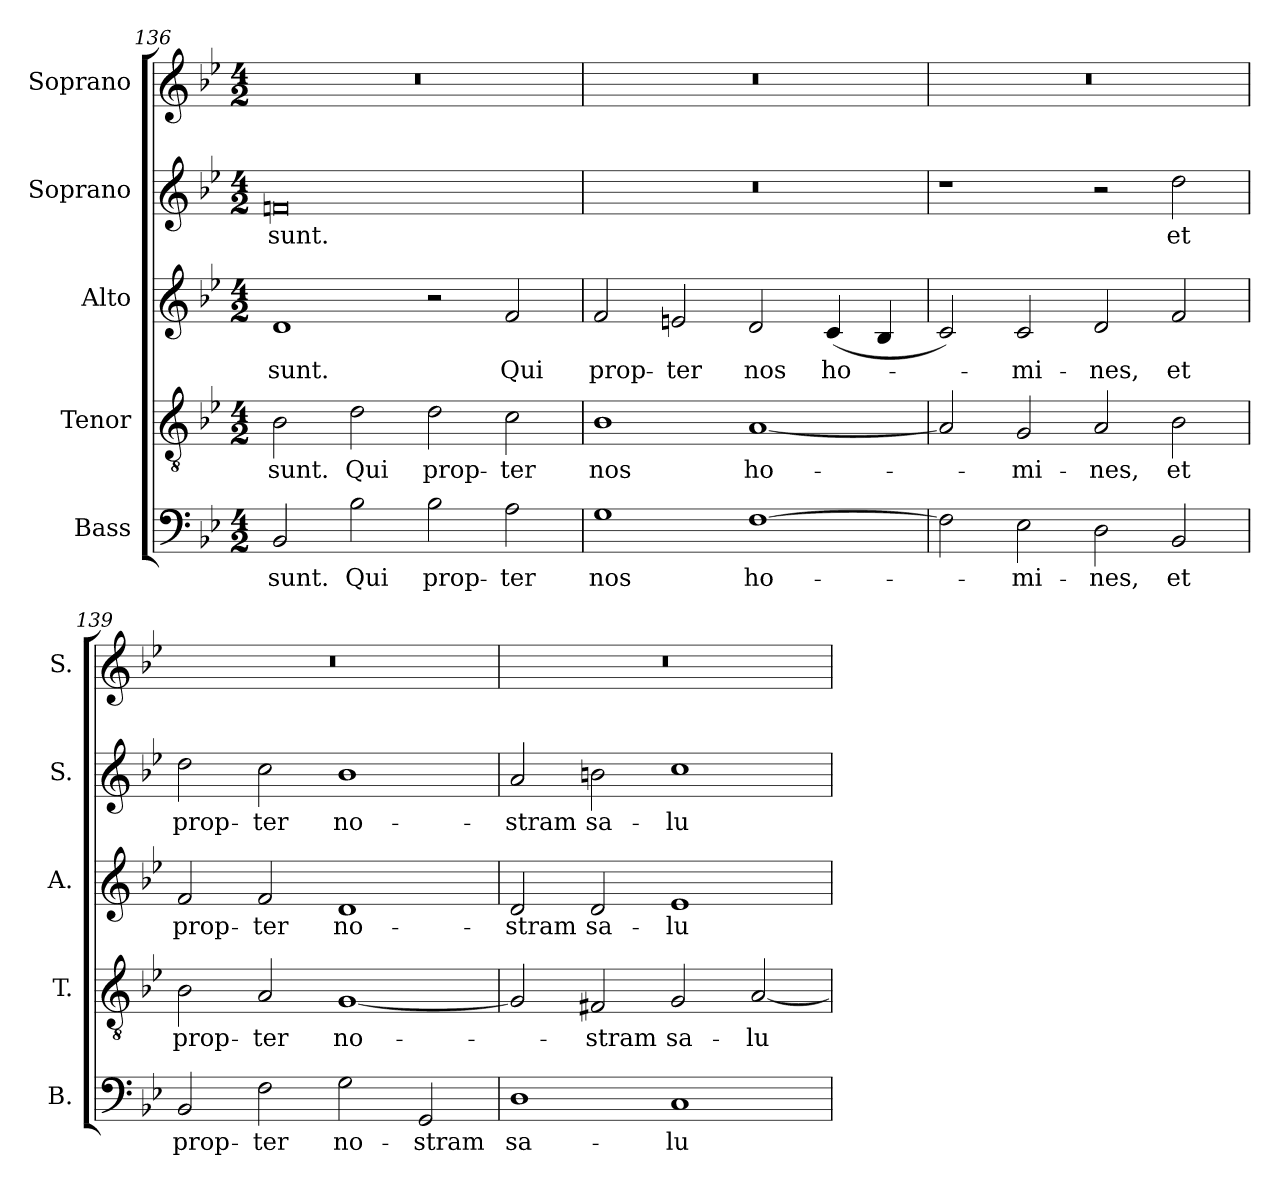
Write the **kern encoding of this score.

**kern	**text	**kern	**text	**kern	**text	**kern	**text	**kern
*part5	*part5	*part4	*part4	*part3	*part3	*part2	*part2	*part1
*staff5	*staff5	*staff4	*staff4	*staff3	*staff3	*staff2	*staff2	*staff1
*I"Bass	*	*I"Tenor	*	*I"Alto	*	*I"Soprano	*	*I"Soprano
*I'B.	*	*I'T.	*	*I'A.	*	*I'S.	*	*I'S.
*clefF4	*	*clefGv2	*	*clefG2	*	*clefG2	*	*clefG2
*	*	*ITrd7c12	*	*	*	*	*	*
*k[b-e-]	*	*k[b-e-]	*	*k[b-e-]	*	*k[b-e-]	*	*k[b-e-]
*B-:	*	*B-:	*	*B-:	*	*B-:	*	*B-:
*M4/2	*	*M4/2	*	*M4/2	*	*M4/2	*	*M4/2
*MM160	*	*MM160	*	*MM160	*	*MM160	*	*MM160
=136	=136	=136	=136	=136	=136	=136	=136	=136
!	!LO:LY:b:color=#000000	!	!	!	!	!	!	!
!	!	!	!LO:LY:b:color=#000000	!	!	!	!	!
!	!	!	!	!	!LO:LY:b:color=#000000	!	!	!
!	!	!	!	!	!	!	!LO:LY:b:color=#000000	!LO:N:vis=1
2BB-i/	sunt.	2BB-i\	sunt.	1di	sunt.	0fni	sunt.	0r
!	!LO:LY:b:color=#000000	!	!	!	!	!	!	!
!	!	!	!LO:LY:b:color=#000000	!	!	!	!	!
2B-i\	Qui	2Di\	Qui	.	.	.	.	.
!	!LO:LY:b:color=#000000	!	!	!	!	!	!	!
!	!	!	!LO:LY:b:color=#000000	!	!	!	!	!
2B-i\	prop-	2Di\	prop-	2r	.	.	.	.
!	!LO:LY:b:color=#000000	!	!	!	!	!	!	!
!	!	!	!LO:LY:b:color=#000000	!	!	!	!	!
!	!	!	!	!	!LO:LY:b:color=#000000	!	!	!
2Ai\	-ter	2Ci\	-ter	2fi/	Qui	.	.	.
=137	=137	=137	=137	=137	=137	=137	=137	=137
!	!LO:LY:b:color=#000000	!	!	!	!	!	!	!
!	!	!	!LO:LY:b:color=#000000	!	!	!	!	!
!	!	!	!	!	!LO:LY:b:color=#000000	!LO:N:vis=1	!	!LO:N:vis=1
1Gi	nos	1BB-i	nos	2fi/	prop-	0r	.	0r
!	!	!	!	!	!LO:LY:b:color=#000000	!	!	!
.	.	.	.	2eni/	-ter	.	.	.
!	!LO:LY:b:color=#000000	!	!	!	!	!	!	!
!	!	!	!LO:LY:b:color=#000000	!	!	!	!	!
!	!	!	!	!	!LO:LY:b:color=#000000	!	!	!
[1Fi	ho-	[1AAi	ho-	2di/	nos	.	.	.
!	!	!	!	!	!LO:LY:b:color=#000000	!	!	!
.	.	.	.	(4ci/	ho-	.	.	.
.	.	.	.	4B-i/	.	.	.	.
=138	=138	=138	=138	=138	=138	=138	=138	=138
!	!	!	!	!	!	!	!	!LO:N:vis=1
2Fi\]	.	2AAi/]	.	2ci/)	.	1r	.	0r
!	!LO:LY:b:color=#000000	!	!	!	!	!	!	!
!	!	!	!LO:LY:b:color=#000000	!	!	!	!	!
!	!	!	!	!	!LO:LY:b:color=#000000	!	!	!
2E-i\	-mi-	2GGi/	-mi-	2ci/	-mi-	.	.	.
!	!LO:LY:b:color=#000000	!	!	!	!	!	!	!
!	!	!	!LO:LY:b:color=#000000	!	!	!	!	!
!	!	!	!	!	!LO:LY:b:color=#000000	!	!	!
2Di\	-nes,	2AAi/	-nes,	2di/	-nes,	2r	.	.
!	!LO:LY:b:color=#000000	!	!	!	!	!	!	!
!	!	!	!LO:LY:b:color=#000000	!	!	!	!	!
!	!	!	!	!	!LO:LY:b:color=#000000	!	!	!
!	!	!	!	!	!	!	!LO:LY:b:color=#000000	!
2BB-i/	et	2BB-i\	et	2fi/	et	2ddi\	et	.
!!LO:PB:g=z
=139	=139	=139	=139	=139	=139	=139	=139	=139
!	!LO:LY:b:color=#000000	!	!	!	!	!	!	!
!	!	!	!LO:LY:b:color=#000000	!	!	!	!	!
!	!	!	!	!	!LO:LY:b:color=#000000	!	!	!
!	!	!	!	!	!	!	!LO:LY:b:color=#000000	!LO:N:vis=1
2BB-i/	prop-	2BB-i\	prop-	2fi/	prop-	2ddi\	prop-	0r
!	!LO:LY:b:color=#000000	!	!	!	!	!	!	!
!	!	!	!LO:LY:b:color=#000000	!	!	!	!	!
!	!	!	!	!	!LO:LY:b:color=#000000	!	!	!
!	!	!	!	!	!	!	!LO:LY:b:color=#000000	!
2Fi\	-ter	2AAi/	-ter	2fi/	-ter	2cci\	-ter	.
!	!LO:LY:b:color=#000000	!	!	!	!	!	!	!
!	!	!	!LO:LY:b:color=#000000	!	!	!	!	!
!	!	!	!	!	!LO:LY:b:color=#000000	!	!	!
!	!	!	!	!	!	!	!LO:LY:b:color=#000000	!
2Gi\	no-	[1GGi	no-	1di	no-	1b-i	no-	.
!	!LO:LY:b:color=#000000	!	!	!	!	!	!	!
2GGi/	-stram	.	.	.	.	.	.	.
=140	=140	=140	=140	=140	=140	=140	=140	=140
!	!LO:LY:b:color=#000000	!	!	!	!	!	!	!
!	!	!	!	!	!LO:LY:b:color=#000000	!	!	!
!	!	!	!	!	!	!	!LO:LY:b:color=#000000	!LO:N:vis=1
1Di	sa-	2GGi/]	.	2di/	-stram	2ai/	-stram	0r
!	!	!	!LO:LY:b:color=#000000	!	!	!	!	!
!	!	!	!	!	!LO:LY:b:color=#000000	!	!	!
!	!	!	!	!	!	!	!LO:LY:b:color=#000000	!
.	.	2FF#Xi/	-stram	2di/	sa-	2bni\	sa-	.
!	!LO:LY:b:color=#000000	!	!	!	!	!	!	!
!	!	!	!LO:LY:b:color=#000000	!	!	!	!	!
!	!	!	!	!	!LO:LY:b:color=#000000	!	!	!
!	!	!	!	!	!	!	!LO:LY:b:color=#000000	!
1Ci	-lu-	2GGi/	sa-	1e-i	-lu-	1cci	-lu-	.
!	!	!	!LO:LY:b:color=#000000	!	!	!	!	!
.	.	[2AAi/	-lu-	.	.	.	.	.
=	=	=	=	=	=	=	=	=
*-	*-	*-	*-	*-	*-	*-	*-	*-
